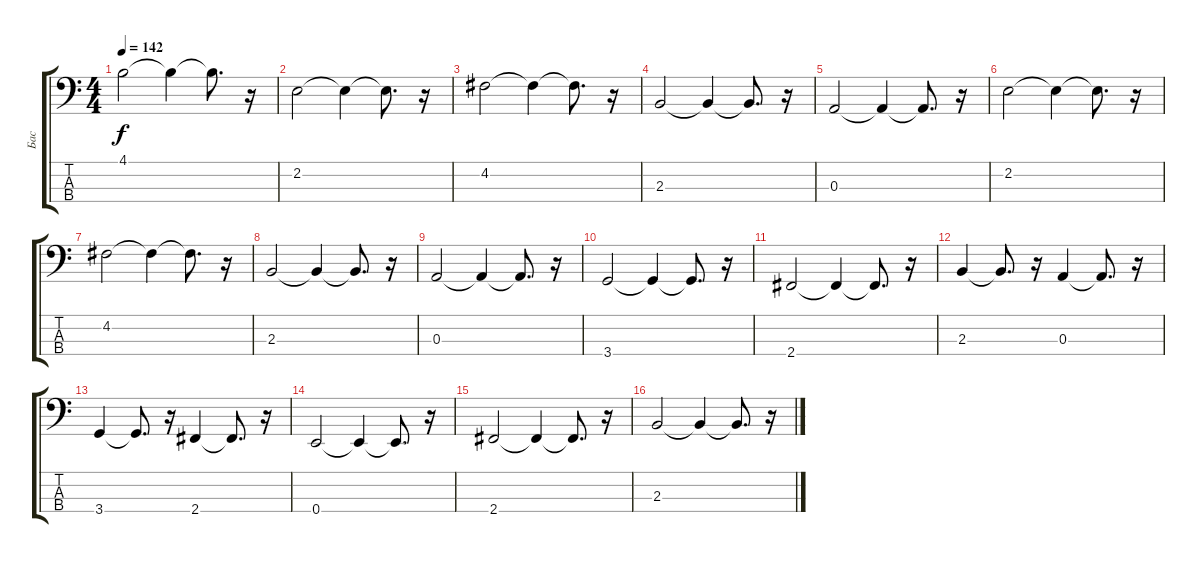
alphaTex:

\track ("Бас" "Бас") {instrument electricbassfinger}
\staff {score tabs}
\tuning (G2 D2 A1 E1) {hide}
\ts (4 4)
\tempo 142
\clef f4
\ks c
4.1{t}.2{dy f} 4.1{t}.4 4.1{t}.8{d} r.16 |
2.2.2 2.2{t}.4 2.2{t}.8{d} r.16 |
4.2.2 4.2{t}.4 4.2{t}.8{d} r.16 |
2.3.2 2.3{t}.4 2.3{t}.8{d} r.16 |
0.3.2 0.3{t}.4 0.3{t}.8{d} r.16 |
2.2.2 2.2{t}.4 2.2{t}.8{d} r.16 |
4.2.2 4.2{t}.4 4.2{t}.8{d} r.16 |
2.3.2 2.3{t}.4 2.3{t}.8{d} r.16 |
0.3.2 0.3{t}.4 0.3{t}.8{d} r.16 |
3.4.2 3.4{t}.4 3.4{t}.8{d} r.16 |
2.4.2 2.4{t}.4 2.4{t}.8{d} r.16 |
2.3.4 2.3{t}.8{d} r.16 0.3.4 0.3{t}.8{d} r.16 |
3.4.4 3.4{t}.8{d} r.16 2.4.4 2.4{t}.8{d} r.16 |
0.4.2 0.4{t}.4 0.4{t}.8{d} r.16 |
2.4.2 2.4{t}.4 2.4{t}.8{d} r.16 |
2.3.2 2.3{t}.4 2.3{t}.8{d} r.16
